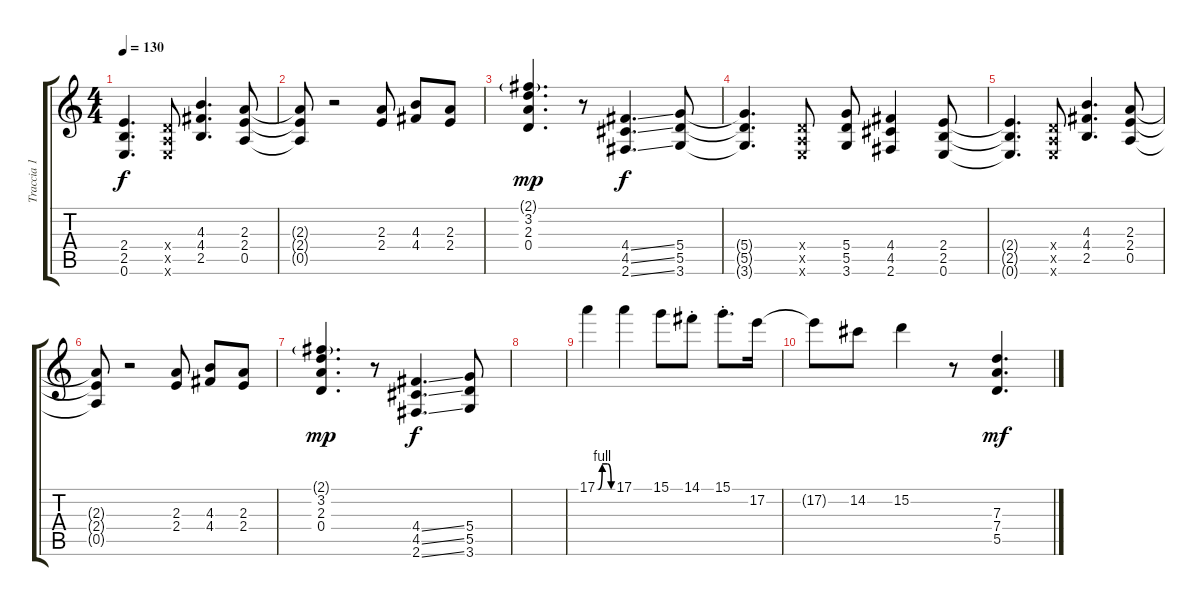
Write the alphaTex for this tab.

\track ("Traccia 1" "Traccia 1") {instrument distortionguitar}
\staff {score tabs}
\tuning (E4 B3 G3 D3 A2 E2) {hide}
\ts (4 4)
\tempo 130
\clef g2
\ks c
(2.4{t} 2.5{t} 0.6{t}).4{d dy f} (0.4{x} 0.5{x} 0.6{x}).8 (4.3 4.4 2.5).4{d} (2.3 2.4 0.5).8 |
(2.3{t} 2.4{t} 0.5{t}).8 r.2 (2.3 2.4).8 (4.3 4.4).8 (2.3 2.4).8 |
(2.1{g} 3.2 2.3 0.4).4{d dy mp} r.8 (4.4{ss} 4.5{ss} 2.6{ss}).4{d dy f} (5.4 5.5 3.6).8 |
(5.4{t} 5.5{t} 3.6{t}).4{d} (0.4{x} 0.5{x} 0.6{x}).8 (5.4 5.5 3.6).8 (4.4 4.5 2.6).4 (2.4 2.5 0.6).8 |
(2.4{t} 2.5{t} 0.6{t}).4{d} (0.4{x} 0.5{x} 0.6{x}).8 (4.3 4.4 2.5).4{d} (2.3 2.4 0.5).8 |
(2.3{t} 2.4{t} 0.5{t}).8 r.2 (2.3 2.4).8 (4.3 4.4).8 (2.3 2.4).8 |
(2.1{g} 3.2 2.3 0.4).4{d dy mp} r.8 (4.4{ss} 4.5{ss} 2.6{ss}).4{d dy f} (5.4 5.5 3.6).8 |
|
17.1{be (custom 0 0 5 0 20 4 41 4 55 0 60 0)}.4 17.1.4 15.1.8 14.1{st}.8 15.1{st}.8{d} 17.2.16 |
17.2{t}.8 14.2.8 15.2.4 r.8 (7.3 7.4 5.5).4{d dy mf}
